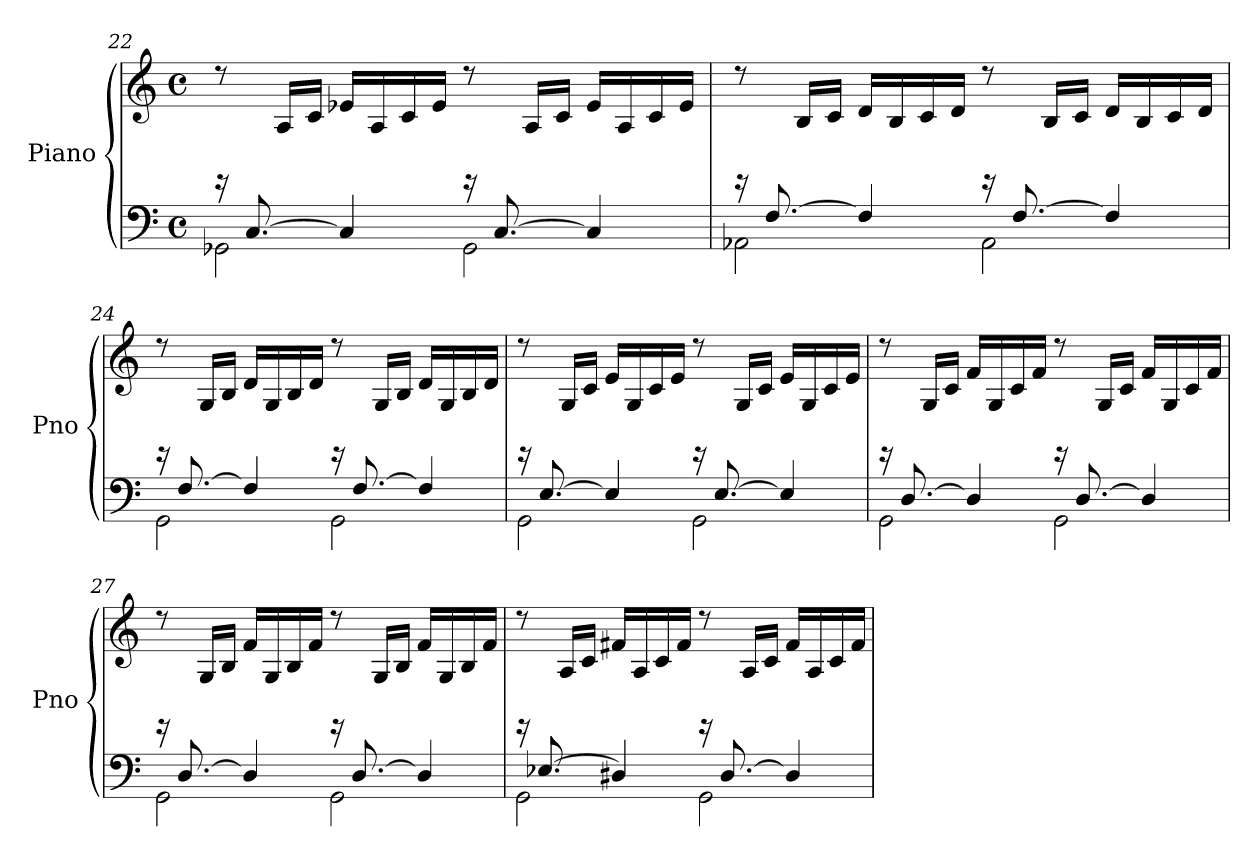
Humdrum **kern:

**kern	**kern
*part1	*part1
*staff2	*staff1
*I"Piano	*
*I'Pno	*
!!LO:LB:g=z
*clefF4	*clefG2
*k[]	*k[]
*M4/4	*M4/4
*met(c)	*met(c)
=22	=22
*^	*^
16ryy	2GG-X\	8r	16rEE
[8.C/	.	.	4..ryy
.	.	16A/LL	.
.	.	16c/JJ	.
4C/]	.	16e-X/LL	.
.	.	16A/	.
.	.	16c/	.
.	.	16e-/JJ	.
16ryy	2GG-\	8r	16rEE
[8.C/	.	.	4..ryy
.	.	16A/LL	.
.	.	16c/JJ	.
4C/]	.	16e-/LL	.
.	.	16A/	.
.	.	16c/	.
.	.	16e-/JJ	.
=23	=23	=23	=23
16ryy	2AA-X\	8r	16rEE
[8.F/	.	.	4..ryy
.	.	16B/LL	.
.	.	16c/JJ	.
4F/]	.	16d/LL	.
.	.	16B/	.
.	.	16c/	.
.	.	16d/JJ	.
16ryy	2AA-\	8r	16rEE
[8.F/	.	.	4..ryy
.	.	16B/LL	.
.	.	16c/JJ	.
4F/]	.	16d/LL	.
.	.	16B/	.
.	.	16c/	.
.	.	16d/JJ	.
=24	=24	=24	=24
16ryy	2GG\	8r	16rEE
[8.F/	.	.	4..ryy
.	.	16G/LL	.
.	.	16B/JJ	.
4F/]	.	16d/LL	.
.	.	16G/	.
.	.	16B/	.
.	.	16d/JJ	.
16ryy	2GG\	8r	16rEE
[8.F/	.	.	4..ryy
.	.	16G/LL	.
.	.	16B/JJ	.
4F/]	.	16d/LL	.
.	.	16G/	.
.	.	16B/	.
.	.	16d/JJ	.
!!LO:LB:g=z	!!
=25	=25	=25	=25
16ryy	2GG\	8r	16rEE
[8.E/	.	.	4..ryy
.	.	16G/LL	.
.	.	16c/JJ	.
4E/]	.	16e/LL	.
.	.	16G/	.
.	.	16c/	.
.	.	16e/JJ	.
16ryy	2GG\	8r	16rEE
[8.E/	.	.	4..ryy
.	.	16G/LL	.
.	.	16c/JJ	.
4E/]	.	16e/LL	.
.	.	16G/	.
.	.	16c/	.
.	.	16e/JJ	.
=26	=26	=26	=26
16ryy	2GG\	8r	16rEE
[8.D/	.	.	4..ryy
.	.	16G/LL	.
.	.	16c/JJ	.
4D/]	.	16f/LL	.
.	.	16G/	.
.	.	16c/	.
.	.	16f/JJ	.
16ryy	2GG\	8r	16rEE
[8.D/	.	.	4..ryy
.	.	16G/LL	.
.	.	16c/JJ	.
4D/]	.	16f/LL	.
.	.	16G/	.
.	.	16c/	.
.	.	16f/JJ	.
=27	=27	=27	=27
16ryy	2GG\	8r	16rEE
[8.D/	.	.	4..ryy
.	.	16G/LL	.
.	.	16B/JJ	.
4D/]	.	16f/LL	.
.	.	16G/	.
.	.	16B/	.
.	.	16f/JJ	.
16ryy	2GG\	8r	16rEE
[8.D/	.	.	4..ryy
.	.	16G/LL	.
.	.	16B/JJ	.
4D/]	.	16f/LL	.
.	.	16G/	.
.	.	16B/	.
.	.	16f/JJ	.
!!LO:LB:g=z	!!
=28	=28	=28	=28
16ryy	2GG\	8r	16rEE
[8.E-X/	.	.	4..ryy
.	.	16A/LL	.
.	.	16c/JJ	.
4D#X/]	.	16f#X/LL	.
.	.	16A/	.
.	.	16c/	.
.	.	16f#/JJ	.
16ryy	2GG\	8r	16rEE
[8.D#/	.	.	4..ryy
.	.	16A/LL	.
.	.	16c/JJ	.
4D#/]	.	16f#/LL	.
.	.	16A/	.
.	.	16c/	.
.	.	16f#/JJ	.
*v	*v	*	*
*	*v	*v
=	=
*-	*-
